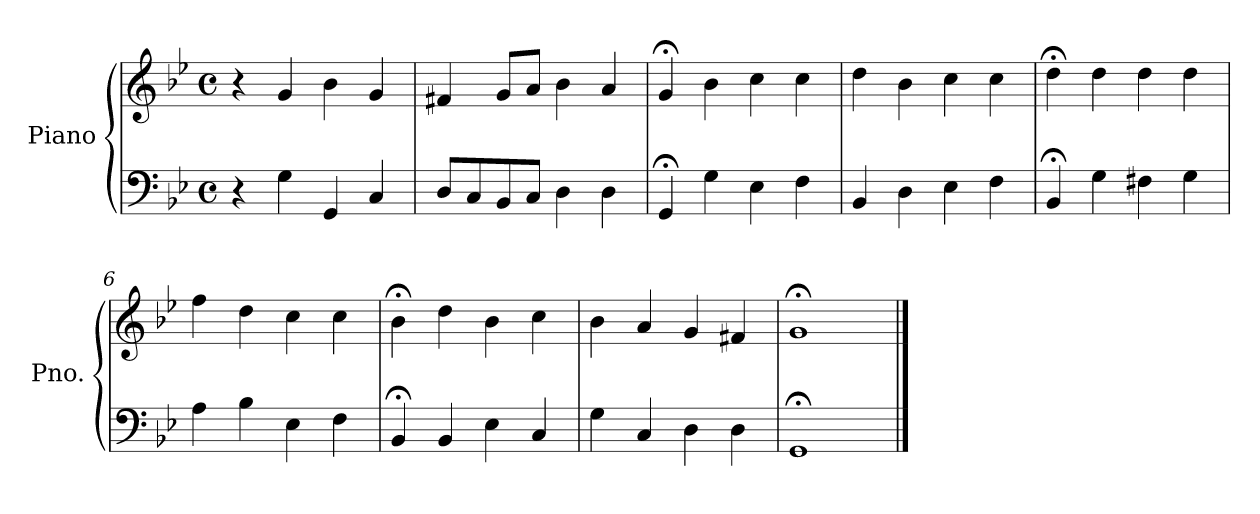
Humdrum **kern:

**kern	**kern
*part1	*part1
*staff2	*staff1
*I"Piano	*
*I'Pno.	*
*clefF4	*clefG2
*k[b-e-]	*k[b-e-]
*M4/4	*M4/4
*met(c)	*met(c)
=1	=1
4r	4r
4G\	4g/
4GG/	4b-\
4C/	4g/
=2	=2
8D/L	4f#X/
8C/	.
8BB-/	8g/L
8C/J	8a/J
4D\	4b-\
4D\	4a/
=3	=3
4GG;</	4g;</
4G\	4b-\
4E-\	4cc\
4F\	4cc\
=4	=4
4BB-/	4dd\
4D\	4b-\
4E-\	4cc\
4F\	4cc\
=5	=5
4BB-;</	4dd;<\
4G\	4dd\
4F#X\	4dd\
4G\	4dd\
=6	=6
4A\	4ff\
4B-\	4dd\
4E-\	4cc\
4F\	4cc\
=7	=7
4BB-;</	4b-;<\
4BB-/	4dd\
4E-\	4b-\
4C/	4cc\
!!LO:LB:g=z
=8	=8
4G\	4b-\
4C/	4a/
4D\	4g/
4D\	4f#X/
=9	=9
1GG;<	1g;<
==	==
*-	*-
